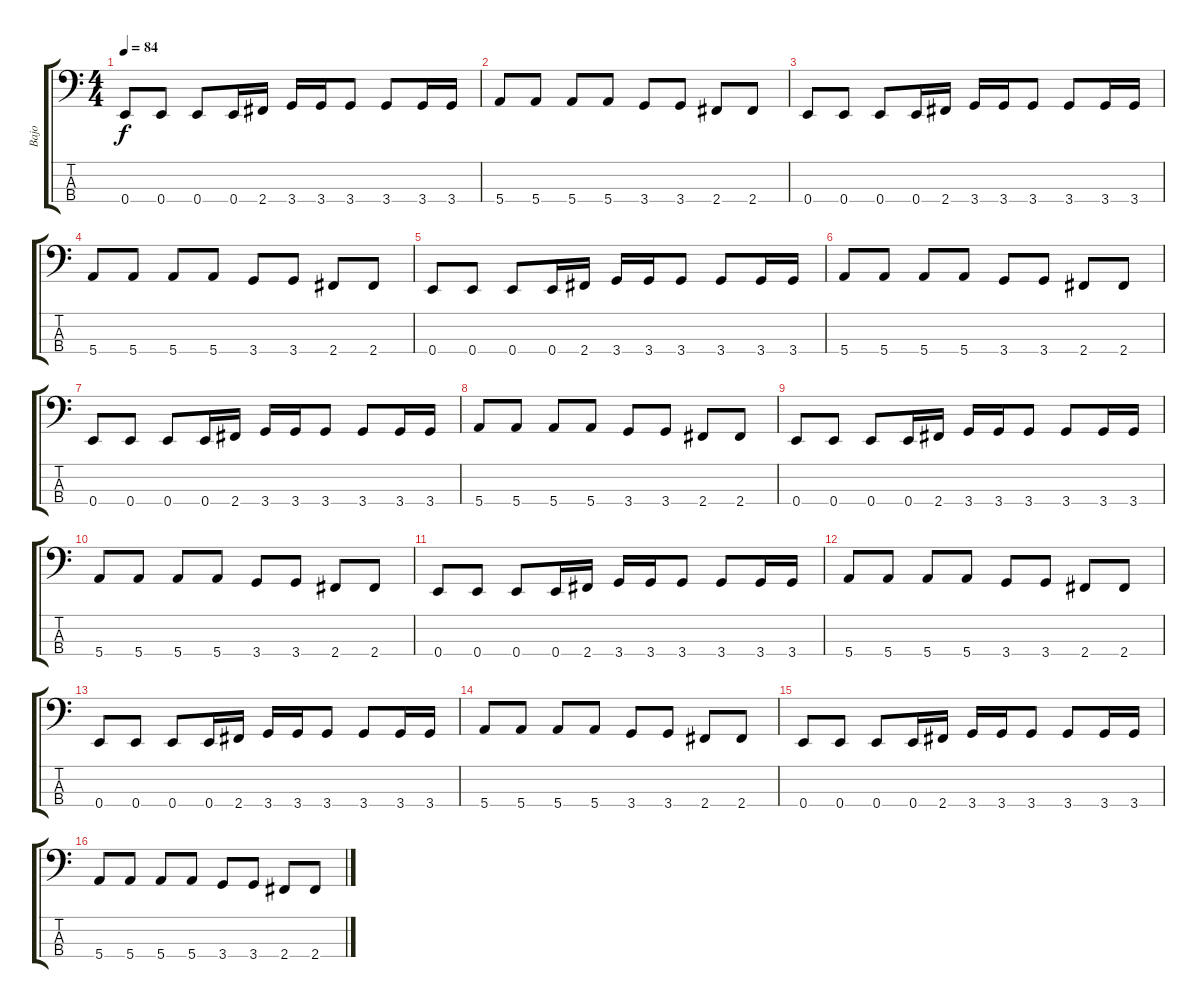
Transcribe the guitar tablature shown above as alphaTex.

\track ("Bajo" "Bajo") {instrument electricbassfinger}
\staff {score tabs}
\tuning (G2 D2 A1 E1) {hide}
\ts (4 4)
\tempo 84
\clef f4
\ks c
0.4.8{dy f} 0.4.8 0.4.8 0.4.16 2.4.16 3.4.16 3.4.16 3.4.8 3.4.8 3.4.16 3.4.16 |
5.4.8 5.4.8 5.4.8 5.4.8 3.4.8 3.4.8 2.4.8 2.4.8 |
0.4.8 0.4.8 0.4.8 0.4.16 2.4.16 3.4.16 3.4.16 3.4.8 3.4.8 3.4.16 3.4.16 |
5.4.8 5.4.8 5.4.8 5.4.8 3.4.8 3.4.8 2.4.8 2.4.8 |
0.4.8 0.4.8 0.4.8 0.4.16 2.4.16 3.4.16 3.4.16 3.4.8 3.4.8 3.4.16 3.4.16 |
5.4.8 5.4.8 5.4.8 5.4.8 3.4.8 3.4.8 2.4.8 2.4.8 |
0.4.8 0.4.8 0.4.8 0.4.16 2.4.16 3.4.16 3.4.16 3.4.8 3.4.8 3.4.16 3.4.16 |
5.4.8 5.4.8 5.4.8 5.4.8 3.4.8 3.4.8 2.4.8 2.4.8 |
0.4.8 0.4.8 0.4.8 0.4.16 2.4.16 3.4.16 3.4.16 3.4.8 3.4.8 3.4.16 3.4.16 |
5.4.8 5.4.8 5.4.8 5.4.8 3.4.8 3.4.8 2.4.8 2.4.8 |
0.4.8 0.4.8 0.4.8 0.4.16 2.4.16 3.4.16 3.4.16 3.4.8 3.4.8 3.4.16 3.4.16 |
5.4.8 5.4.8 5.4.8 5.4.8 3.4.8 3.4.8 2.4.8 2.4.8 |
0.4.8 0.4.8 0.4.8 0.4.16 2.4.16 3.4.16 3.4.16 3.4.8 3.4.8 3.4.16 3.4.16 |
5.4.8 5.4.8 5.4.8 5.4.8 3.4.8 3.4.8 2.4.8 2.4.8 |
0.4.8 0.4.8 0.4.8 0.4.16 2.4.16 3.4.16 3.4.16 3.4.8 3.4.8 3.4.16 3.4.16 |
5.4.8 5.4.8 5.4.8 5.4.8 3.4.8 3.4.8 2.4.8 2.4.8
